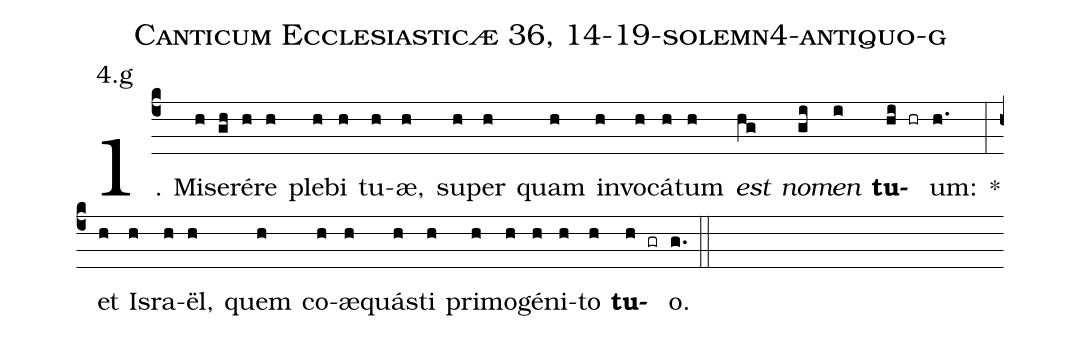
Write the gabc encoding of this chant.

name: Canticum Ecclesiasticæ 36, 14-19-solemn4-antiquo-g;
annotation: 4.g;
%%
(c4)1. Mi(h)se(gh)ré(h)re(h) ple(h)bi(h) tu(h)æ,(h) su(h)per(h) quam(h) in(h)vo(h)cá(h)tum(h) <i>est</i>(hg) <i>no</i>(gi)<i>men</i>(i) <b>tu</b>(hi hr)um:(h.) *(:) et(h) Is(h)ra(h)ël,(h) quem(h) co(h)æ(h)quás(h)ti(h) pri(h)mo(h)gé(h)ni(h)to(h) <b>tu</b>(h gr)o.(g.) (::)
